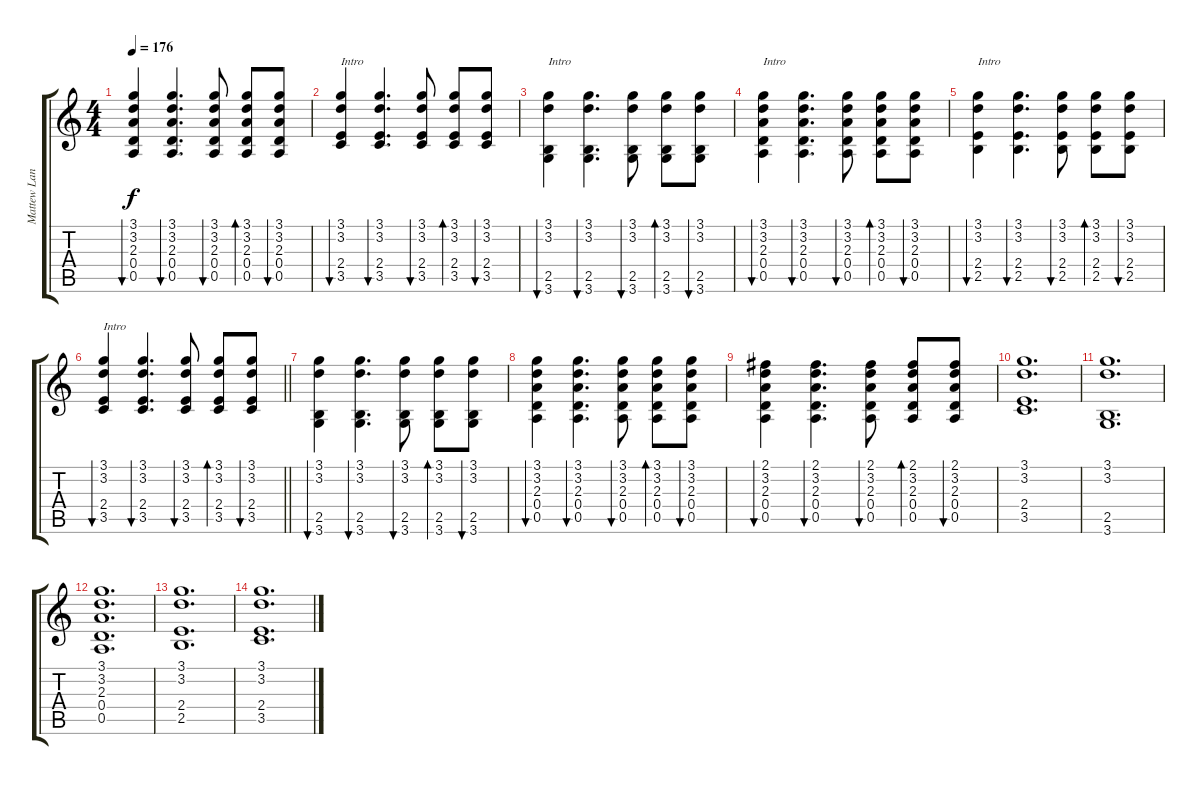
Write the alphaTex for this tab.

\track ("Mattew Langston" "Mattew Lan") {instrument acousticguitarsteel}
\staff {score tabs}
\tuning (E4 B3 G3 D3 A2 E2) {hide}
\ts (4 4)
\tempo 176
\clef g2
\ks c
(3.1 3.2 2.3 0.4 0.5).4{bu 30 dy f} (3.1 3.2 2.3 0.4 0.5).4{d bu 30} (3.1 3.2 2.3 0.4 0.5).8{bu 30} (3.1 3.2 2.3 0.4 0.5).8{bd 30} (3.1 3.2 2.3 0.4 0.5).8{bu 30} |
(3.1 3.2 2.4 3.5).4{bu 30 txt "Intro"} (3.1 3.2 2.4 3.5).4{d bu 30} (3.1 3.2 2.4 3.5).8{bu 30} (3.1 3.2 2.4 3.5).8{bd 30} (3.1 3.2 2.4 3.5).8{bu 30} |
(3.1 3.2 2.5 3.6).4{bu 30 txt "Intro" beam Down} (3.1 3.2 2.5 3.6).4{d bu 30 beam Down} (3.1 3.2 2.5 3.6).8{bu 30 beam Down} (3.1 3.2 2.5 3.6).8{bd 30 beam Down} (3.1 3.2 2.5 3.6).8{bu 30 beam Down} |
(3.1 3.2 2.3 0.4 0.5).4{bu 30 txt "Intro" beam Down} (3.1 3.2 2.3 0.4 0.5).4{d bu 30 beam Down} (3.1 3.2 2.3 0.4 0.5).8{bu 30 beam Down} (3.1 3.2 2.3 0.4 0.5).8{bd 30 beam Down} (3.1 3.2 2.3 0.4 0.5).8{bu 30 beam Down} |
(3.1 3.2 2.4 2.5).4{bu 30 txt "Intro" beam Down} (3.1 3.2 2.4 2.5).4{d bu 30 beam Down} (3.1 3.2 2.4 2.5).8{bu 30 beam Down} (3.1 3.2 2.4 2.5).8{bd 30 beam Down} (3.1 3.2 2.4 2.5).8{bu 30 beam Down} |
\barLineRight lightlight
(3.1 3.2 2.4 3.5).4{bu 30 txt "Intro"} (3.1 3.2 2.4 3.5).4{d bu 30} (3.1 3.2 2.4 3.5).8{bu 30} (3.1 3.2 2.4 3.5).8{bd 30} (3.1 3.2 2.4 3.5).8{bu 30} |
(3.1 3.2 2.5 3.6).4{bu 30 beam Down} (3.1 3.2 2.5 3.6).4{d bu 30 beam Down} (3.1 3.2 2.5 3.6).8{bu 30 beam Down} (3.1 3.2 2.5 3.6).8{bd 30 beam Down} (3.1 3.2 2.5 3.6).8{bu 30 beam Down} |
(3.1 3.2 2.3 0.4 0.5).4{bu 30 beam Down} (3.1 3.2 2.3 0.4 0.5).4{d bu 30 beam Down} (3.1 3.2 2.3 0.4 0.5).8{bu 30 beam Down} (3.1 3.2 2.3 0.4 0.5).8{bd 30 beam Down} (3.1 3.2 2.3 0.4 0.5).8{bu 30 beam Down} |
(2.1 3.2 2.3 0.4 0.5).4{bu 30 beam Down} (2.1 3.2 2.3 0.4 0.5).4{d bu 30 beam Down} (2.1 3.2 2.3 0.4 0.5).8{bu 30 beam Down} (2.1 3.2 2.3 0.4 0.5).8{bd 30} (2.1 3.2 2.3 0.4 0.5).8{bu 30} |
(3.1 3.2 2.4 3.5).1{d} |
(3.1 3.2 2.5 3.6).1{d} |
(3.1 3.2 2.3 0.4 0.5).1{d} |
(3.1 3.2 2.4 2.5).1{d} |
(3.1 3.2 2.4 3.5).1{d}
